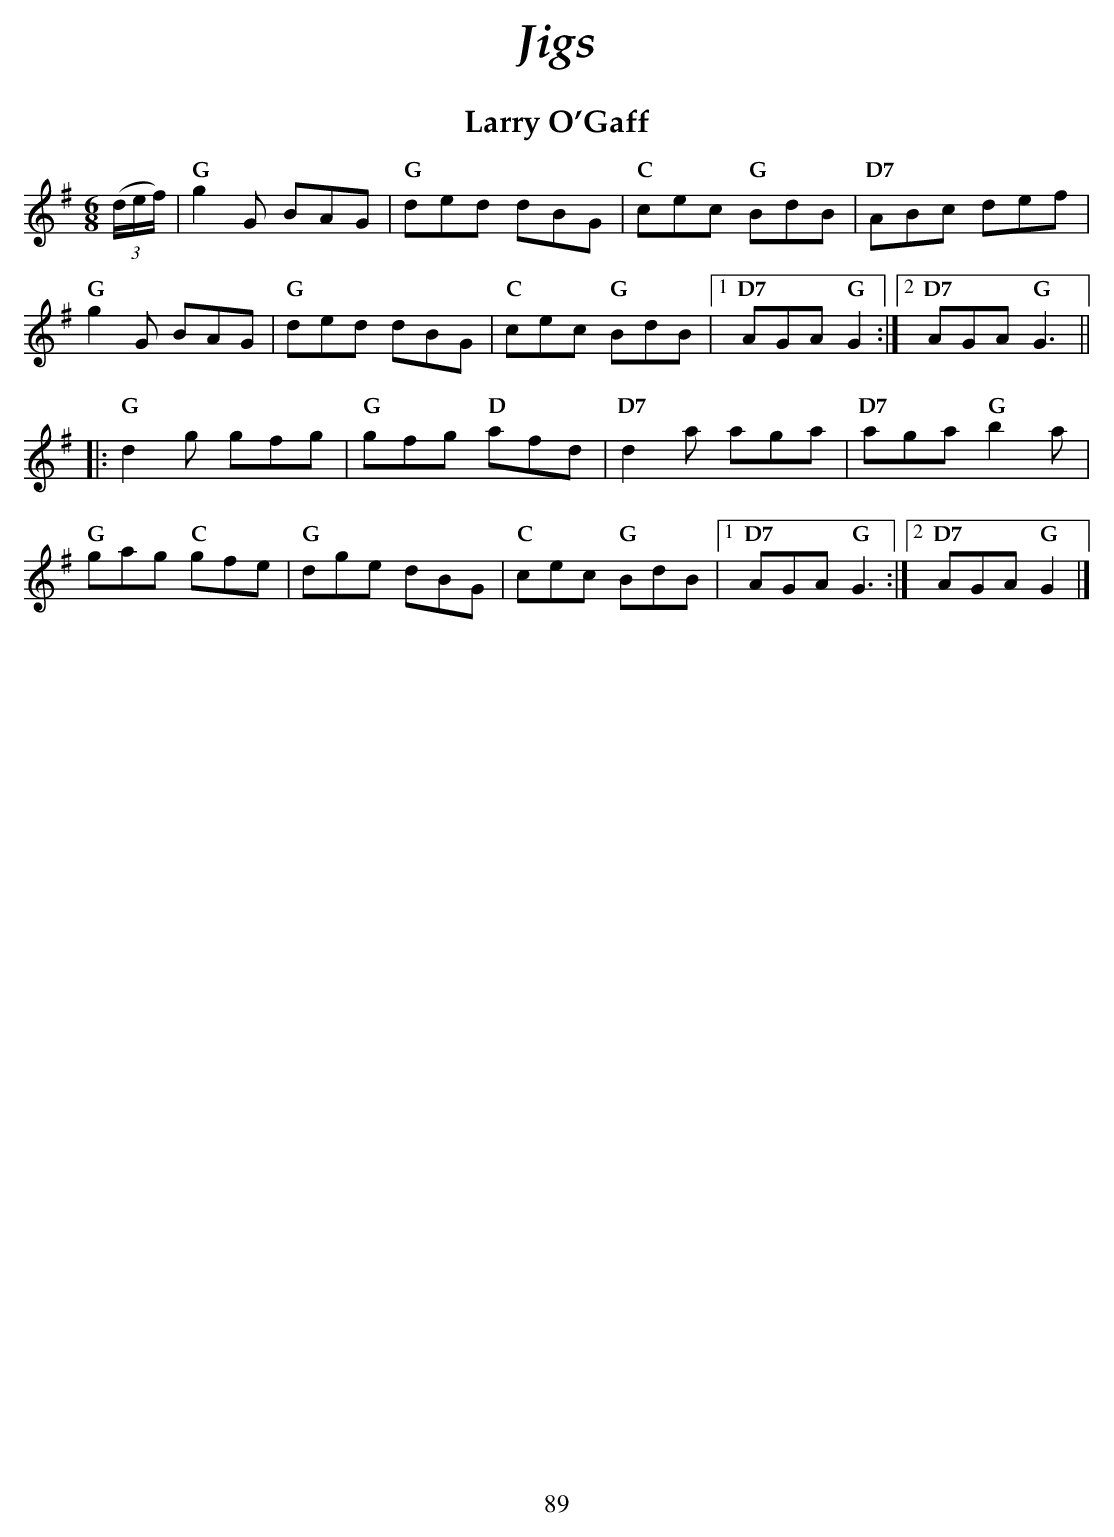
X:1
T:Larry O'Gaff
M:6/8
L:1/8
K:G
  ((3d/e/f/) |\
   "G" g2G     BAG | "G"   ded dBG |\
   "C" cec "G" BdB | "D7"  ABc def |
   "G" g2G     BAG | "G"   ded dBG |\
   "C" cec "G" BdB |1 "D7" AGA "G" G2 :|2 "D7" AGA "G" G3 ||
|:"G"  d2g gfg | "G" gfg "D" afd |\
   "D7" d2a aga |"D7" aga "G" b2a |
   "G"  gag "C" gfe | "G" dge     dBG |\
   "C"  cec "G" BdB |1 "D7" AGA "G" G3 :|2 "D7" AGA "G" G2 |]
